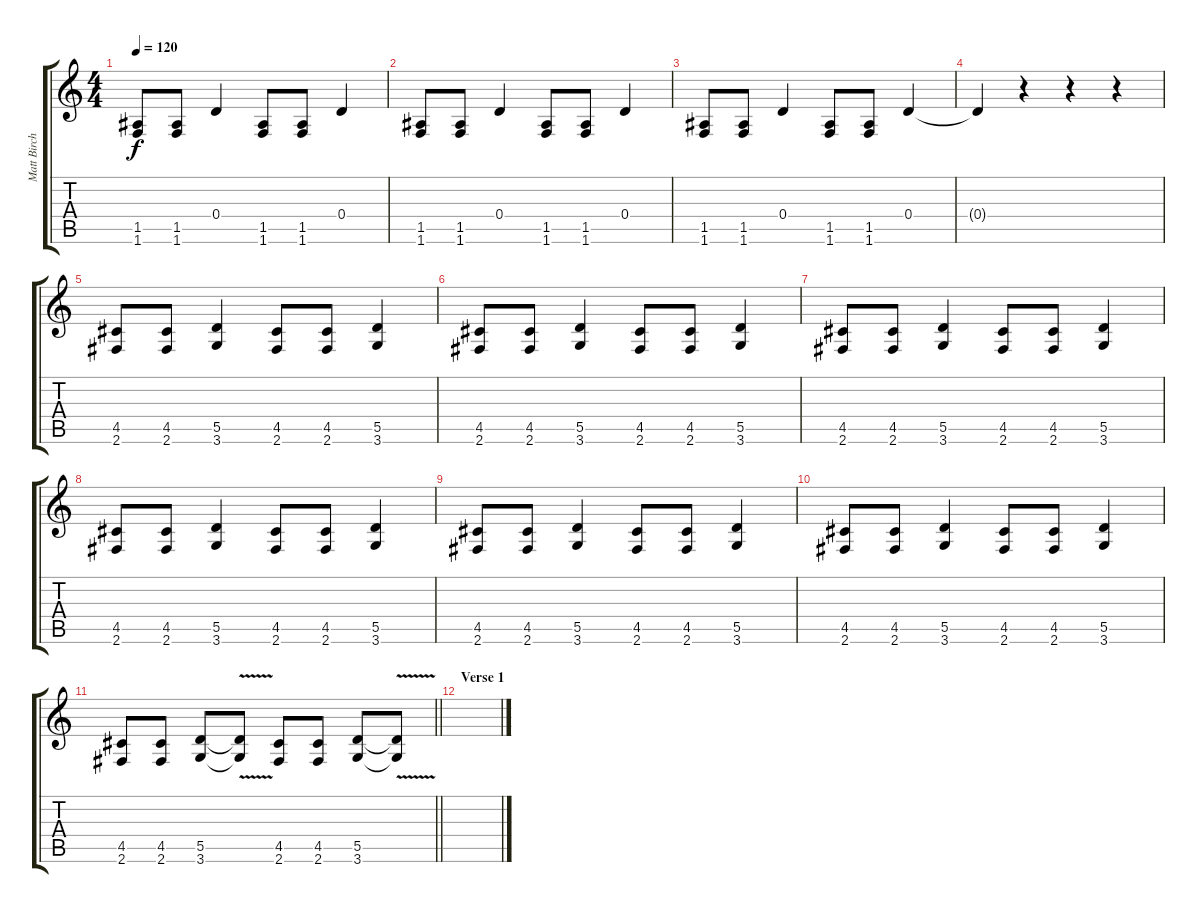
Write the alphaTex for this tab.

\track ("Matt Birch (Distortion)" "Matt Birch") {instrument distortionguitar}
\staff {score tabs}
\tuning (E4 B3 G3 D3 A2 E2) {hide}
\ts (4 4)
\tempo 120
\clef g2
\ks c
(1.5 1.6).8{dy f} (1.5 1.6).8 0.4.4 (1.5 1.6).8 (1.5 1.6).8 0.4.4 |
(1.5 1.6).8 (1.5 1.6).8 0.4.4 (1.5 1.6).8 (1.5 1.6).8 0.4.4 |
(1.5 1.6).8 (1.5 1.6).8 0.4.4 (1.5 1.6).8 (1.5 1.6).8 0.4.4 |
0.4{t}.4 r.4 r.4 r.4 |
(4.5 2.6).8 (4.5 2.6).8 (5.5 3.6).4 (4.5 2.6).8 (4.5 2.6).8 (5.5 3.6).4 |
(4.5 2.6).8 (4.5 2.6).8 (5.5 3.6).4 (4.5 2.6).8 (4.5 2.6).8 (5.5 3.6).4 |
(4.5 2.6).8 (4.5 2.6).8 (5.5 3.6).4 (4.5 2.6).8 (4.5 2.6).8 (5.5 3.6).4 |
(4.5 2.6).8 (4.5 2.6).8 (5.5 3.6).4 (4.5 2.6).8 (4.5 2.6).8 (5.5 3.6).4 |
(4.5 2.6).8 (4.5 2.6).8 (5.5 3.6).4 (4.5 2.6).8 (4.5 2.6).8 (5.5 3.6).4 |
(4.5 2.6).8 (4.5 2.6).8 (5.5 3.6).4 (4.5 2.6).8 (4.5 2.6).8 (5.5 3.6).4 |
\barLineRight lightlight
(4.5 2.6).8 (4.5 2.6).8 (5.5 3.6).8 (5.5{t} 3.6{v t}).8 (4.5 2.6).8 (4.5 2.6).8 (5.5 3.6).8 (5.5{t} 3.6{v t}).8 |
\section ("" "Verse 1")
